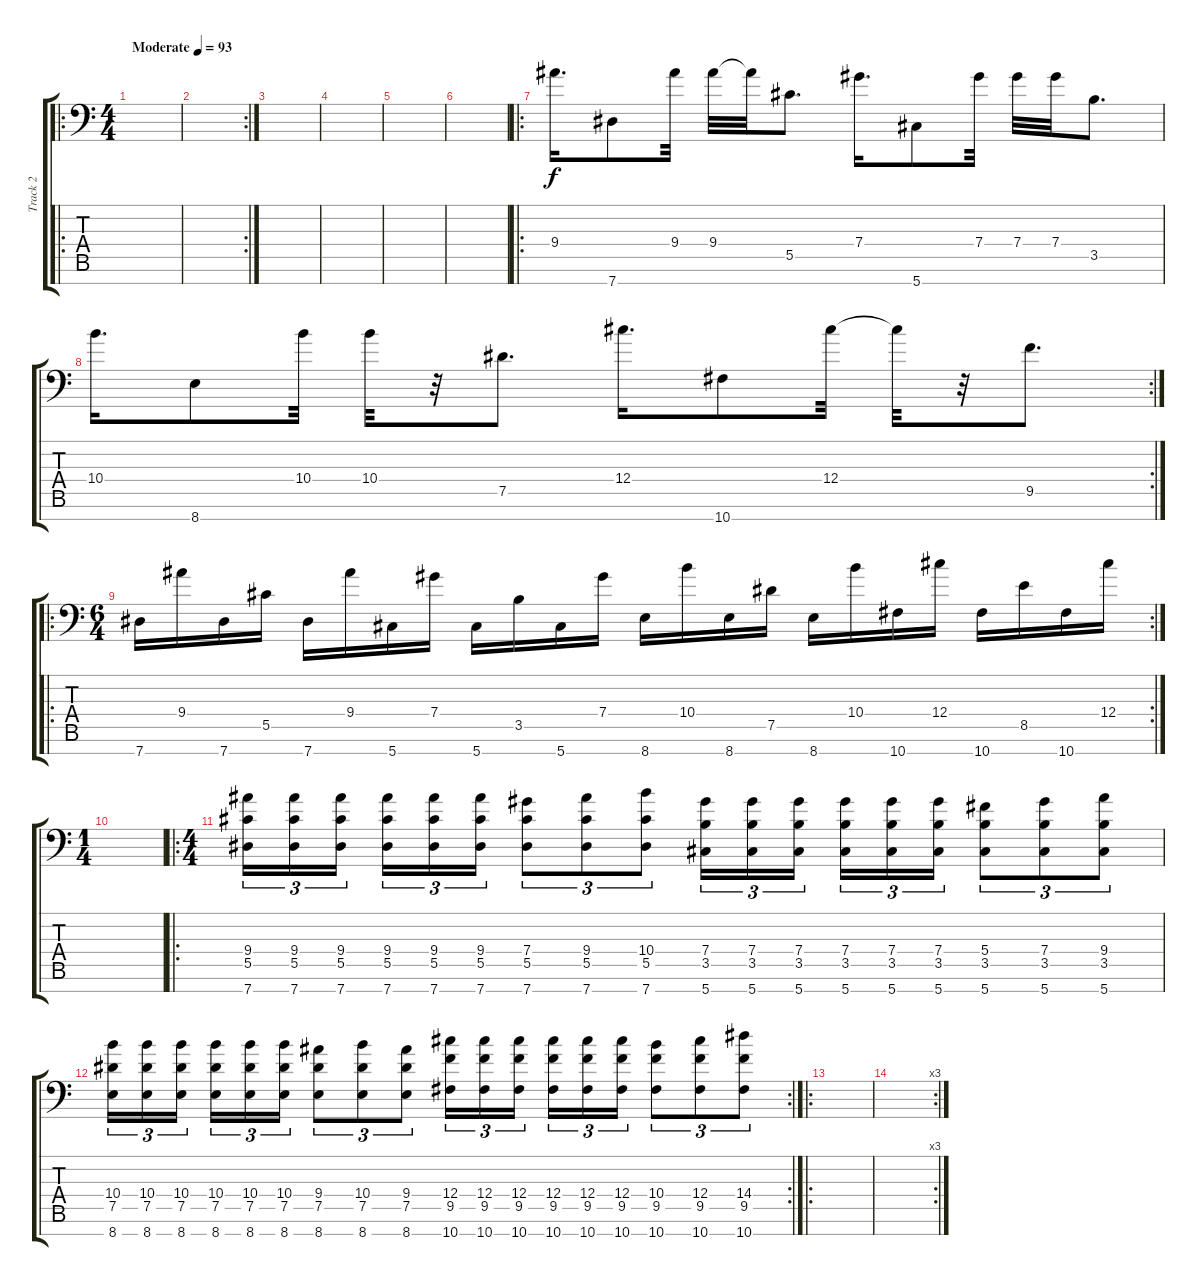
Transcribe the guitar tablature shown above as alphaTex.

\track ("Track 2" "Track 2") {instrument distortionguitar}
\staff {score tabs}
\tuning (Eb4 Bb3 Gb3 Db3 Ab2 Eb2 Ab1) {hide}
\ro
\ts (4 4)
\tempo (93 "Moderate")
\clef f4
\ks c
|
\rc 2
|
|
|
|
|
\ro
9.4.16{d} 7.7.8 9.4.32 9.4.32 9.4{t}.32 5.5.8{d} 7.4.16{d} 5.7.8 7.4.32 7.4.32 7.4.32 3.5.8{d} |
\rc 2
10.4.16{d} 8.7.8 10.4.32 10.4.32 r.32 7.5.8{d} 12.4.16{d} 10.7.8 12.4.32 12.4{t}.32 r.32 9.5.8{d} |
\ro
\rc 2
\ts (6 4)
7.7.16 9.4.16 7.7.16 5.5.16 7.7.16 9.4.16 5.7.16 7.4.16 5.7.16 3.5.16 5.7.16 7.4.16 8.7.16 10.4.16 8.7.16 7.5.16 8.7.16 10.4.16 10.7.16 12.4.16 10.7.16 8.5.16 10.7.16 12.4.16 |
\ts (1 4)
|
\ro
\ts (4 4)
(9.4 5.5 7.7).16{tu (3 2)} (9.4 5.5 7.7).16{tu (3 2)} (9.4 5.5 7.7).16{tu (3 2) beam splitsecondary} (9.4 5.5 7.7).16{tu (3 2)} (9.4 5.5 7.7).16{tu (3 2)} (9.4 5.5 7.7).16{tu (3 2)} (7.4 5.5 7.7).8{tu (3 2)} (9.4 5.5 7.7).8{tu (3 2)} (10.4 5.5 7.7).8{tu (3 2)} (7.4 3.5 5.7).16{tu (3 2)} (7.4 3.5 5.7).16{tu (3 2)} (7.4 3.5 5.7).16{tu (3 2) beam splitsecondary} (7.4 3.5 5.7).16{tu (3 2)} (7.4 3.5 5.7).16{tu (3 2)} (7.4 3.5 5.7).16{tu (3 2)} (5.4 3.5 5.7).8{tu (3 2)} (7.4 3.5 5.7).8{tu (3 2)} (9.4 3.5 5.7).8{tu (3 2)} |
\rc 2
(10.4 7.5 8.7).16{tu (3 2)} (10.4 7.5 8.7).16{tu (3 2)} (10.4 7.5 8.7).16{tu (3 2) beam splitsecondary} (10.4 7.5 8.7).16{tu (3 2)} (10.4 7.5 8.7).16{tu (3 2)} (10.4 7.5 8.7).16{tu (3 2)} (9.4 7.5 8.7).8{tu (3 2)} (10.4 7.5 8.7).8{tu (3 2)} (9.4 7.5 8.7).8{tu (3 2)} (12.4 9.5 10.7).16{tu (3 2)} (12.4 9.5 10.7).16{tu (3 2)} (12.4 9.5 10.7).16{tu (3 2) beam splitsecondary} (12.4 9.5 10.7).16{tu (3 2)} (12.4 9.5 10.7).16{tu (3 2)} (12.4 9.5 10.7).16{tu (3 2)} (10.4 9.5 10.7).8{tu (3 2)} (12.4 9.5 10.7).8{tu (3 2)} (14.4 9.5 10.7).8{tu (3 2)} |
\ro
|
\rc 3
